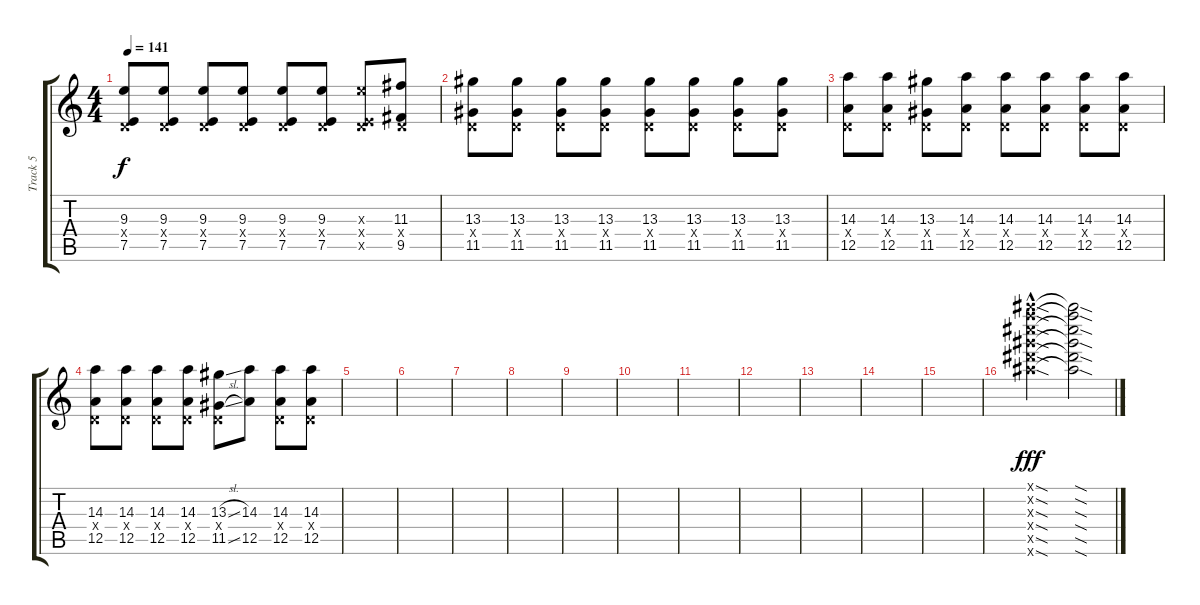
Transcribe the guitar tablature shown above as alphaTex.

\track ("Track 5" "Track 5") {instrument distortionguitar}
\staff {score tabs}
\tuning (E4 B3 G3 D3 A2 E2) {hide}
\ts (4 4)
\tempo 141
\clef g2
\ks c
(9.3 0.4{x} 7.5).8{dy f} (9.3 0.4{x} 7.5).8 (9.3 0.4{x} 7.5).8 (9.3 0.4{x} 7.5).8 (9.3 0.4{x} 7.5).8 (9.3 0.4{x} 7.5).8 (9.3{x} 0.4{x} 7.5{x}).8 (11.3 0.4{x} 9.5).8 |
(13.3 0.4{x} 11.5).8 (13.3 0.4{x} 11.5).8 (13.3 0.4{x} 11.5).8 (13.3 0.4{x} 11.5).8 (13.3 0.4{x} 11.5).8 (13.3 0.4{x} 11.5).8 (13.3 0.4{x} 11.5).8 (13.3 0.4{x} 11.5).8 |
(14.3 0.4{x} 12.5).8 (14.3 0.4{x} 12.5).8 (13.3 0.4{x} 11.5).8 (14.3 0.4{x} 12.5).8 (14.3 0.4{x} 12.5).8 (14.3 0.4{x} 12.5).8 (14.3 0.4{x} 12.5).8 (14.3 0.4{x} 12.5).8 |
(14.3 0.4{x} 12.5).8 (14.3 0.4{x} 12.5).8 (14.3 0.4{x} 12.5).8 (14.3 0.4{x} 12.5).8 (13.3{sl} 0.4{x} 11.5{sl}).8 (14.3 12.5).8 (14.3 0.4{x} 12.5).8 (14.3 0.4{x} 12.5).8 |
|
|
|
|
|
|
|
|
|
|
|
(30.1{sod hac x} 30.2{sod hac x} 30.3{sod hac x} 30.4{sod hac x} 30.5{sod hac x} 30.6{sod hac x}).2{dy fff volume 16 instrument guitarharmonics} (30.1{sod t} 30.2{sod t} 30.3{sod t} 30.4{sod t} 30.5{sod t} 30.6{sod t}).2
